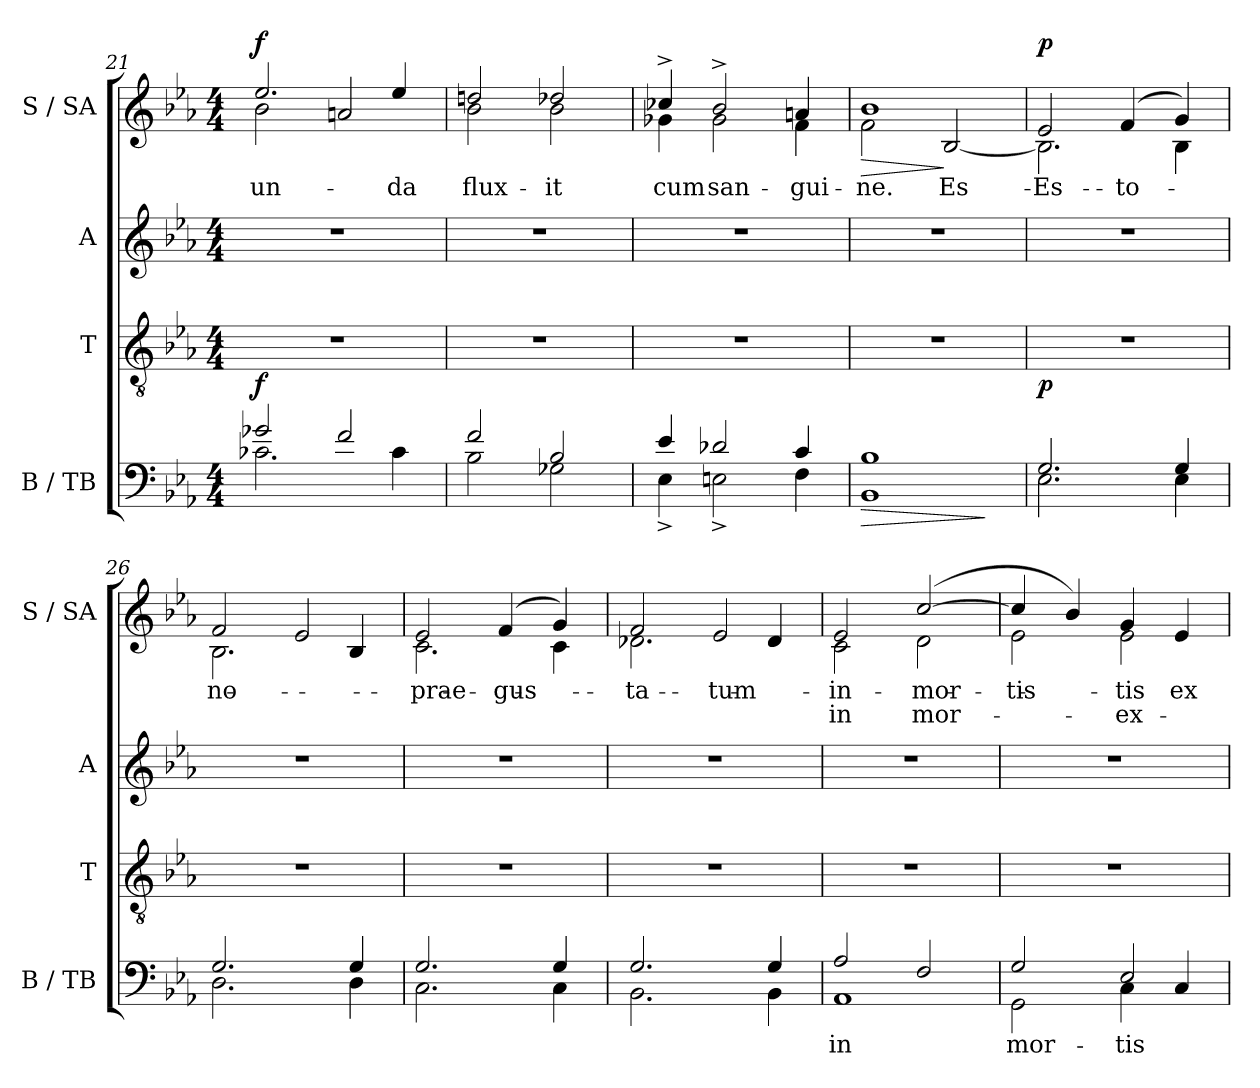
**kern	**text	**dynam	**kern	**kern	**kern	**text	**text	**dynam
*part4	*part4	*part4	*part3	*part2	*part1	*part1	*part1	*part1
*staff4	*staff4	*staff4	*staff3	*staff2	*staff1	*staff1	*staff1	*staff1
*I"B / TB	*	*	*I"T	*I"A	*I"S / SA	*	*	*
*I'B / TB	*	*	*I'T	*I'A	*I'S / SA	*	*	*
*clefF4	*	*	*clefGv2	*clefG2	*clefG2	*	*	*
*k[b-e-a-]	*	*	*k[b-e-a-]	*k[b-e-a-]	*k[b-e-a-]	*	*	*
*E-:	*	*	*E-:	*E-:	*E-:	*	*	*
*M4/4	*	*	*M4/4	*M4/4	*M4/4	*	*	*
=21	=21	=21	=21	=21	=21	=21	=21	=21
*^	*	*	*	*	*	*	*	*
!	!	!	!	!	!	!	!LO:LY:b:color=#000000	!	!
*	*	*	*	*	*	*^	*	*	*
2g-Xi/	2.c-Xi\	.	f	1r	1r	2.ee-i/	2b-i\	un-	.	f
2fi/	.	.	.	.	.	.	2ani/	.	.	.
!	!	!	!	!	!	!	!	!LO:LY:b:color=#000000	!	!
.	4c-i\	.	.	.	.	4ee-i/	.	-da	.	.
=22	=22	=22	=22	=22	=22	=22	=22	=22	=22	=22
!	!	!	!	!	!	!	!	!LO:LY:b:color=#000000	!	!
2fi/	2B-i\	.	.	1r	1r	2ddni/	2b-i\	flux-	.	.
!	!	!	!	!	!	!	!	!LO:LY:b:color=#000000	!	!
2B-i/	2G-Xi\	.	.	.	.	2dd-Xi/	2b-i\	-it	.	.
=23	=23	=23	=23	=23	=23	=23	=23	=23	=23	=23
!	!	!	!	!	!	!	!	!LO:LY:b:color=#000000	!	!
4e-i/	4E-^i\	.	.	1r	1r	4cc-X^i/	4g-Xi\	cum	.	.
!	!	!	!	!	!	!	!	!LO:LY:b:color=#000000	!	!
2d-Xi/	2En^i\	.	.	.	.	2b-^i/	2g-i\	san-	.	.
!	!	!	!	!	!	!	!	!LO:LY:b:color=#000000	!	!
4ci/	4Fi\	.	.	.	.	4ani/	4fi\	-gui-	.	.
=24	=24	=24	=24	=24	=24	=24	=24	=24	=24	=24
!	!	!	!LO:HP:b	!	!	!	!	!	!	!
!	!	!	!	!	!	!	!	!LO:LY:b:color=#000000	!	!LO:HP:b
1B-i	1BB-i	.	>	1r	1r	1b-i	2fi\	-ne.	.	>
!	!	!	!	!	!	!	!	!LO:LY:b:color=#000000	!	!
.	.	.	.	.	.	.	[2B-i/	Es-	.	]
*v	*v	*	*	*	*	*v	*v	*	*	*
.	.	]	.	.	.	.	.	.
!!LO:LB:g=z
=25	=25	=25	=25	=25	=25	=25	=25	=25
*^	*	*	*	*	*	*	*	*
!	!	!	!	!	!	!	!LO:LY:b:color=#000000	!	!
*	*	*	*	*	*	*^	*	*	*
2.Gi/	2.E-i\	.	p	1r	1r	2e-i/	2.B-i\]	-Es-	.	p
!	!	!	!	!	!	!	!	!LO:LY:b:color=#000000	!	!
.	.	.	.	.	.	(4fi/	.	-to	.	.
4Gi/	4E-i\	.	.	.	.	4gi/)	4B-i\	.	.	.
=26	=26	=26	=26	=26	=26	=26	=26	=26	=26	=26
!	!	!	!	!	!	!	!	!LO:LY:b:color=#000000	!	!
2.Gi/	2.Di\	.	.	1r	1r	2fi/	2.B-i\	no-	.	.
.	.	.	.	.	.	2e-i/	.	.	.	.
4Gi/	4Di\	.	.	.	.	.	4B-i/	.	.	.
=27	=27	=27	=27	=27	=27	=27	=27	=27	=27	=27
!	!	!	!	!	!	!	!	!LO:LY:b:color=#000000	!	!
2.Gi/	2.Ci\	.	.	1r	1r	2e-i/	2.ci\	prae-	.	.
!	!	!	!	!	!	!	!	!LO:LY:b:color=#000000	!	!
.	.	.	.	.	.	(4fi/	.	-gus-	.	.
4Gi/	4Ci\	.	.	.	.	4gi/)	4ci\	.	.	.
=28	=28	=28	=28	=28	=28	=28	=28	=28	=28	=28
!	!	!	!	!	!	!	!	!LO:LY:b:color=#000000	!	!
2.Gi/	2.BB-i\	.	.	1r	1r	2fi/	2.d-Xi\	-ta-	.	.
!	!	!	!	!	!	!	!	!LO:LY:b:color=#000000	!	!
.	.	.	.	.	.	2e-i/	.	-tum	.	.
4Gi/	4BB-i\	.	.	.	.	.	4d-i/	.	.	.
=29	=29	=29	=29	=29	=29	=29	=29	=29	=29	=29
!	!	!LO:LY:b:color=#000000	!	!	!	!	!	!	!	!
!	!	!	!	!	!	!	!	!LO:LY:a:color=#000000	!LO:LY:b:color=#000000	!
2A-i/	1AA-i	in	.	1r	1r	2e-i/	2ci\	in	in	.
!	!	!	!	!	!	!	!	!LO:LY:a:color=#000000	!LO:LY:b:color=#000000	!
2Fi/	.	.	.	.	.	([2cci/	2di\	mor-	-mor-	.
=30	=30	=30	=30	=30	=30	=30	=30	=30	=30	=30
!	!	!LO:LY:b:color=#000000	!	!	!	!	!	!	!	!
!	!	!	!	!	!	!	!	!LO:LY:b:color=#000000	!	!
2Gi/	2GGi\	mor-	.	1r	1r	4cci/]	2e-i\	-tis	.	.
.	.	.	.	.	.	4b-i/)	.	.	.	.
!	!	!LO:LY:b:color=#000000	!	!	!	!	!	!	!	!
!	!	!	!	!	!	!	!	!LO:LY:a:color=#000000	!LO:LY:b:color=#000000	!
2E-i/	4Ci\	-tis	.	.	.	4gi/	2e-i\	tis	ex-	.
!	!	!	!	!	!	!	!	!LO:LY:a:color=#000000	!	!
.	4Ci/	.	.	.	.	4e-i/	.	-ex-	.	.
*v	*v	*	*	*	*	*v	*v	*	*	*
=	=	=	=	=	=	=	=	=
*-	*-	*-	*-	*-	*-	*-	*-	*-
